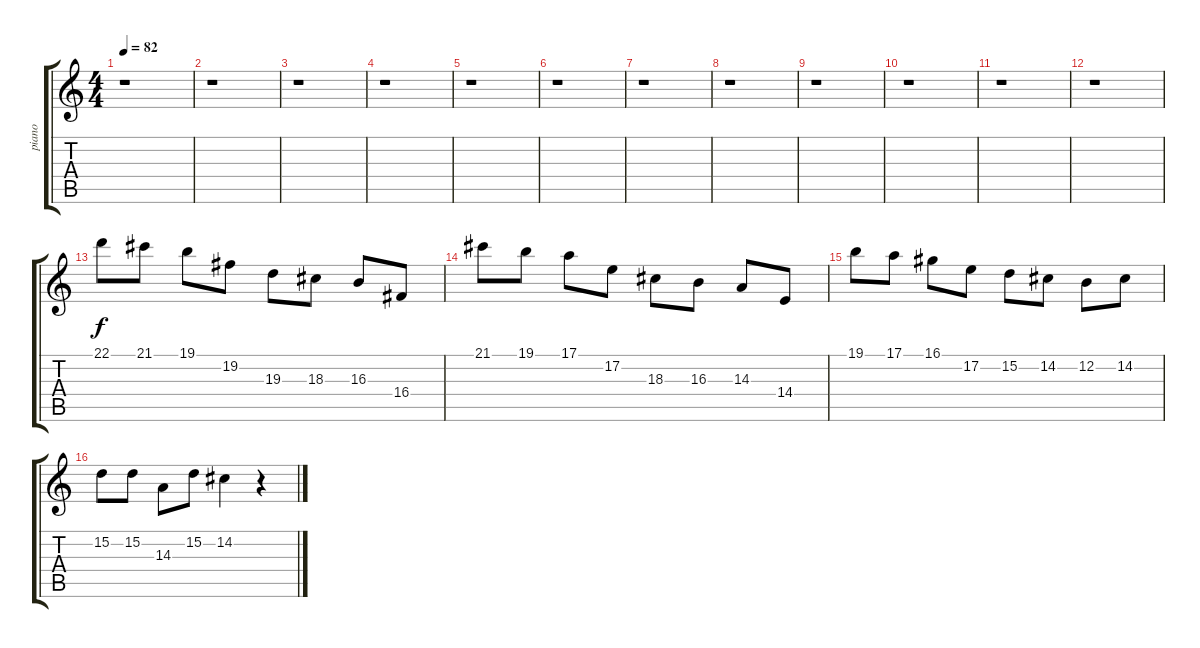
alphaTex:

\track ("piano" "piano") {instrument acousticgrandpiano}
\staff {score tabs}
\tuning (E4 B3 G3 D3 A2 E2) {hide}
\ts (4 4)
\tempo 82
\clef g2
\ks c
r.1{dy f} |
r.1 |
r.1 |
r.1 |
r.1 |
r.1 |
r.1 |
r.1 |
r.1 |
r.1 |
r.1 |
r.1 |
22.1.8 21.1.8 19.1.8 19.2.8 19.3.8 18.3.8 16.3.8 16.4.8 |
21.1.8{balance 12} 19.1.8 17.1.8 17.2.8 18.3.8 16.3.8 14.3.8 14.4.8 |
19.1.8 17.1.8 16.1.8 17.2.8 15.2.8 14.2.8 12.2.8 14.2.8{balance 5} |
15.2.8 15.2.8 14.3.8 15.2.8 14.2.4 r.4
